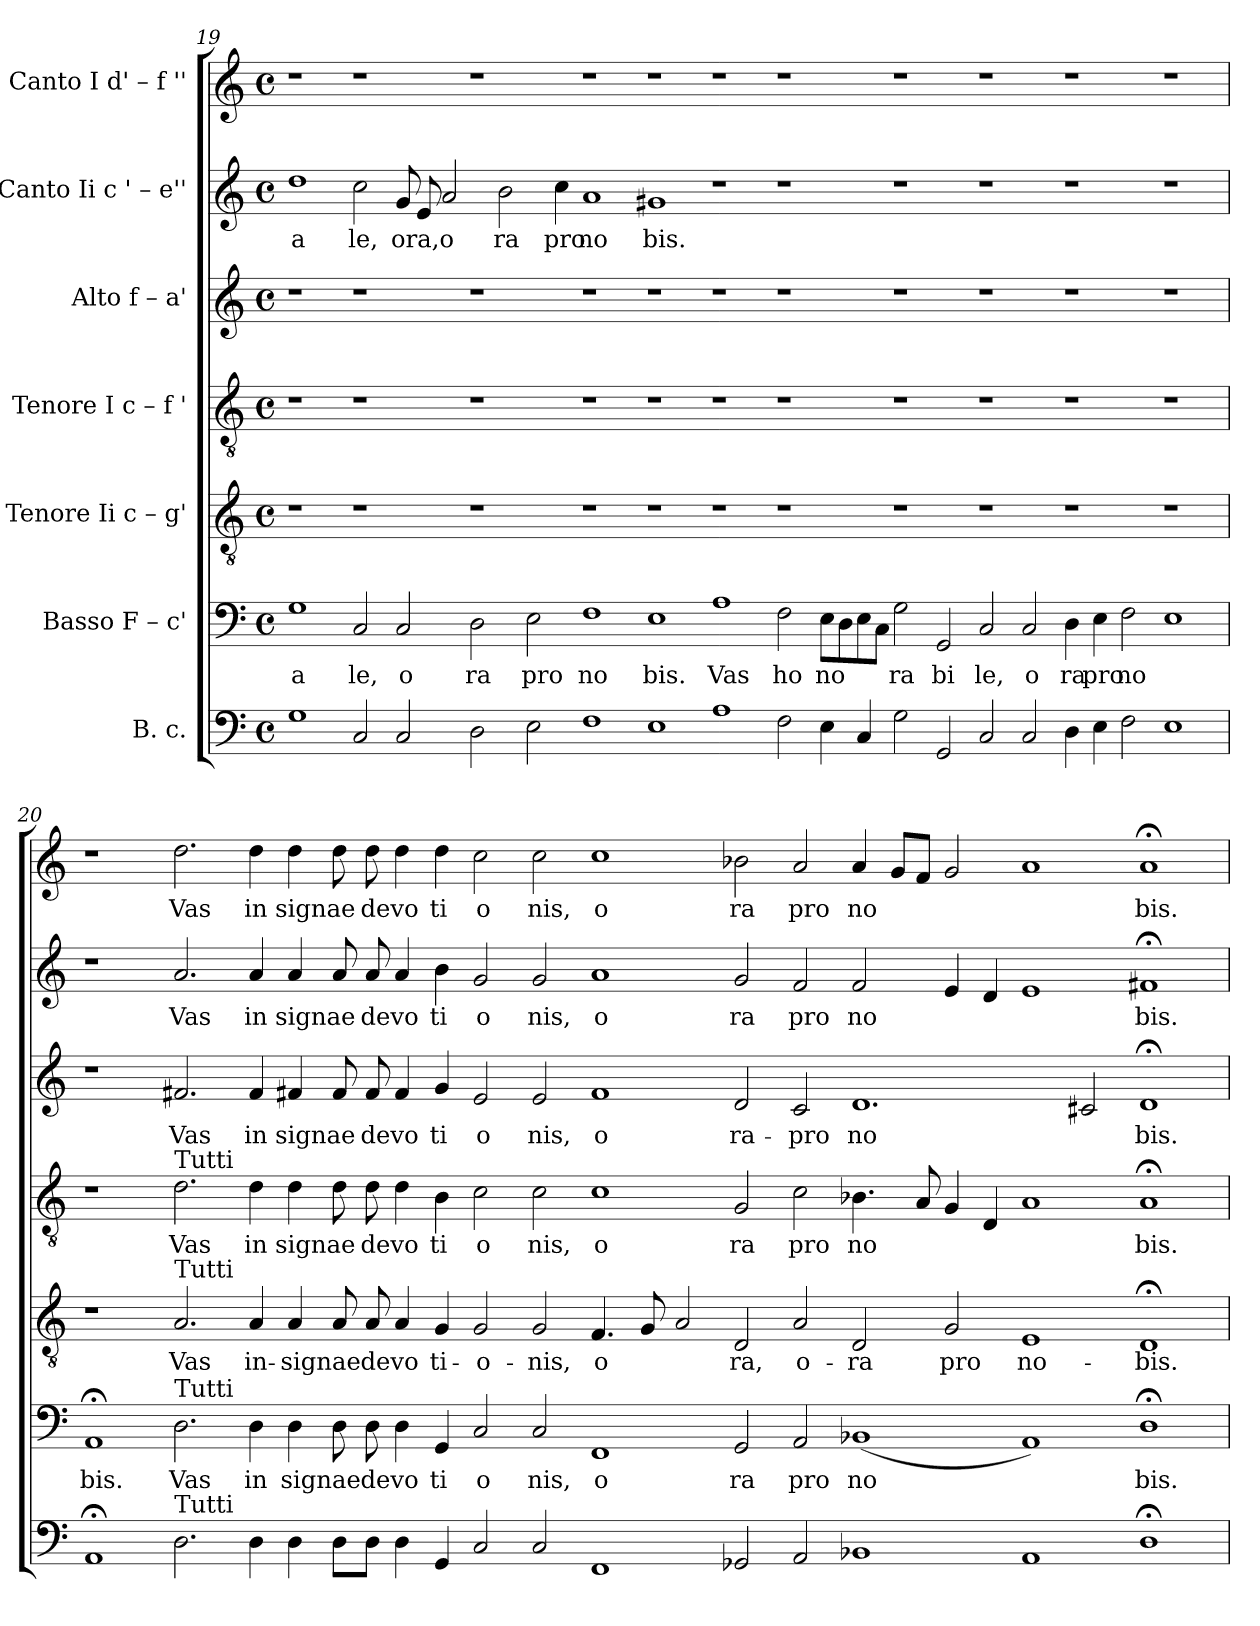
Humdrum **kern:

**kern	**kern	**text	**kern	**text	**kern	**text	**kern	**text	**kern	**text	**kern	**text
*part7	*part6	*part6	*part5	*part5	*part4	*part4	*part3	*part3	*part2	*part2	*part1	*part1
*staff7	*staff6	*staff6	*staff5	*staff5	*staff4	*staff4	*staff3	*staff3	*staff2	*staff2	*staff1	*staff1
*I"B. c.	*I"Basso  F – c'	*	*I"Tenore Ii  c – g'	*	*I"Tenore I  c – f '	*	*I"Alto  f – a'	*	*I"Canto Ii  c ' – e''	*	*I"Canto I  d' – f ''	*
!!LO:LB:g=z
*clefF4	*clefF4	*	*clefGv2	*	*clefGv2	*	*clefG2	*	*clefG2	*	*clefG2	*
*k[]	*k[]	*	*k[]	*	*k[]	*	*k[]	*	*k[]	*	*k[]	*
*C:	*C:	*	*C:	*	*C:	*	*C:	*	*C:	*	*C:	*
*M4/4	*M4/4	*	*M4/4	*	*M4/4	*	*M4/4	*	*M4/4	*	*M4/4	*
*met(c)	*met(c)	*	*met(c)	*	*met(c)	*	*met(c)	*	*met(c)	*	*met(c)	*
=19	=19	=19	=19	=19	=19	=19	=19	=19	=19	=19	=19	=19
!	!	!LO:LY:b:rj	!	!	!	!	!	!	!	!LO:LY:b:cj	!	!
1G	1G	a	1r	.	1r	.	1r	.	1dd	-a	1r	.
!	!	!LO:LY:b:rj	!	!	!	!	!	!	!	!LO:LY:b:cj	!	!
2C/	2C/	le,	1r	.	1r	.	1r	.	2cc\	le,	1r	.
!	!	!LO:LY:b:rj	!	!	!	!	!	!	!	!LO:LY:b:cj	!	!
2C/	2C/	o	.	.	.	.	.	.	8g/	ora,o	.	.
!	!	!	!	!	!	!	!	!	!	!LO:LY:b:cj	!	!
.	.	.	.	.	.	.	.	.	8e/	.	.	.
!	!	!	!	!	!	!	!	!	!	!LO:LY:b:cj	!	!
.	.	.	.	.	.	.	.	.	2a/	.	.	.
!	!	!LO:LY:b:rj	!	!	!	!	!	!	!	!	!	!
2D\	2D\	ra	1r	.	1r	.	1r	.	.	.	1r	.
!	!	!	!	!	!	!	!	!	!	!LO:LY:b:cj	!	!
.	.	.	.	.	.	.	.	.	2b\	ra	.	.
!	!	!LO:LY:b:rj	!	!	!	!	!	!	!	!	!	!
2E\	2E\	pro	.	.	.	.	.	.	.	.	.	.
!	!	!	!	!	!	!	!	!	!	!LO:LY:b:cj	!	!
.	.	.	.	.	.	.	.	.	4cc\	pro	.	.
!	!	!LO:LY:b:rj	!	!	!	!	!	!	!	!LO:LY:b:cj	!	!
1F	1F	no	1r	.	1r	.	1r	.	1a	no	1r	.
!	!	!LO:LY:b:rj	!	!	!	!	!	!	!	!LO:LY:b:cj	!	!
1E	1E	bis.	1r	.	1r	.	1r	.	1g#X	bis.	1r	.
!	!	!LO:LY:b:rj	!	!	!	!	!	!	!	!	!	!
1A	1A	Vas	1r	.	1r	.	1r	.	1r	.	1r	.
!	!	!LO:LY:b:rj	!	!	!	!	!	!	!	!	!	!
2F\	2F\	ho	1r	.	1r	.	1r	.	1r	.	1r	.
!	!	!LO:LY:b:rj	!	!	!	!	!	!	!	!	!	!
4E\	8E\L	no	.	.	.	.	.	.	.	.	.	.
!	!	!LO:LY:b:rj	!	!	!	!	!	!	!	!	!	!
.	8D\	.	.	.	.	.	.	.	.	.	.	.
!	!	!LO:LY:b:rj	!	!	!	!	!	!	!	!	!	!
4C/	8E\	.	.	.	.	.	.	.	.	.	.	.
!	!	!LO:LY:b:rj	!	!	!	!	!	!	!	!	!	!
.	8C\J	.	.	.	.	.	.	.	.	.	.	.
!	!	!LO:LY:b:rj	!	!	!	!	!	!	!	!	!	!
2G\	2G\	ra	1r	.	1r	.	1r	.	1r	.	1r	.
!	!	!LO:LY:b:rj	!	!	!	!	!	!	!	!	!	!
2GG/	2GG/	bi	.	.	.	.	.	.	.	.	.	.
!	!	!LO:LY:b:rj	!	!	!	!	!	!	!	!	!	!
2C/	2C/	le,	1r	.	1r	.	1r	.	1r	.	1r	.
!	!	!LO:LY:b:rj	!	!	!	!	!	!	!	!	!	!
2C/	2C/	o	.	.	.	.	.	.	.	.	.	.
!	!	!LO:LY:b:rj	!	!	!	!	!	!	!	!	!	!
4D\	4D\	ra	1r	.	1r	.	1r	.	1r	.	1r	.
!	!	!LO:LY:b:rj	!	!	!	!	!	!	!	!	!	!
4E\	4E\	pro	.	.	.	.	.	.	.	.	.	.
!	!	!LO:LY:b:rj	!	!	!	!	!	!	!	!	!	!
2F\	2F\	no	.	.	.	.	.	.	.	.	.	.
!	!	!LO:LY:b:rj	!	!	!	!	!	!	!	!	!	!
1E	1E	.	1r	.	1r	.	1r	.	1r	.	1r	.
!!LO:PB:g=z
=20	=20	=20	=20	=20	=20	=20	=20	=20	=20	=20	=20	=20
!	!	!LO:LY:b:rj	!	!	!	!	!	!	!	!	!	!
1AA;<	1AA;<	bis.	1r	.	1r	.	1r	.	1r	.	1r	.
!	!	!	!	!	!LO:TX:a:t=Tutti	!	!	!	!	!	!	!
!	!	!	!LO:TX:a:t=Tutti	!	!	!	!	!	!	!	!	!
!	!LO:TX:a:t=Tutti	!	!	!	!	!	!	!	!	!	!	!
!LO:TX:a:t=Tutti	!	!	!	!	!	!	!	!	!	!	!	!
!	!	!LO:LY:b:rj	!	!LO:LY:b:cj	!	!LO:LY:b:cj	!	!LO:LY:b:cj	!	!LO:LY:b:cj	!	!LO:LY:b:cj
2.D\	2.D\	Vas	2.A/	Vas	2.d\	Vas	2.f#X/	Vas	2.a/	Vas	2.dd\	Vas
!	!	!LO:LY:b:rj	!	!LO:LY:b:cj	!	!LO:LY:b:cj	!	!LO:LY:b:cj	!	!LO:LY:b:cj	!	!LO:LY:b:cj
4D\	4D\	in	4A/	in-	4d\	in	4f#/	in	4a/	in	4dd\	in
!	!	!LO:LY:b:rj	!	!LO:LY:b:cj	!	!LO:LY:b:cj	!	!LO:LY:b:cj	!	!LO:LY:b:cj	!	!LO:LY:b:cj
4D\	4D\	signae	4A/	-signae	4d\	signae	4f#X/	signae	4a/	signae	4dd\	signae
!	!	!LO:LY:b:rj	!	!LO:LY:b:cj	!	!LO:LY:b:cj	!	!LO:LY:b:cj	!	!LO:LY:b:cj	!	!LO:LY:b:cj
8D\L	8D\	.	8A/	.	8d\	.	8f#/	.	8a/	.	8dd\	.
!	!	!LO:LY:b:rj	!	!LO:LY:b:cj	!	!LO:LY:b:cj	!	!LO:LY:b:cj	!	!LO:LY:b:cj	!	!LO:LY:b:cj
8D\J	8D\	devo	8A/	devo-	8d\	devo	8f#/	devo	8a/	devo	8dd\	devo
!	!	!LO:LY:b:rj	!	!LO:LY:b:cj	!	!LO:LY:b:cj	!	!LO:LY:b:cj	!	!LO:LY:b:cj	!	!LO:LY:b:cj
4D\	4D\	.	4A/	--	4d\	.	4f#/	.	4a/	.	4dd\	.
!	!	!LO:LY:b:rj	!	!LO:LY:b:cj	!	!LO:LY:b:cj	!	!LO:LY:b:cj	!	!LO:LY:b:cj	!	!LO:LY:b:cj
4GG/	4GG/	ti	4G/	-ti-	4B\	ti	4g/	ti	4b\	ti	4dd\	ti
!	!	!LO:LY:b:rj	!	!LO:LY:b:cj	!	!LO:LY:b:cj	!	!LO:LY:b:cj	!	!LO:LY:b:cj	!	!LO:LY:b:cj
2C/	2C/	o	2G/	-o-	2c\	o	2e/	o	2g/	o	2cc\	o
!	!	!LO:LY:b:rj	!	!LO:LY:b:cj	!	!LO:LY:b:cj	!	!LO:LY:b:cj	!	!LO:LY:b:cj	!	!LO:LY:b:cj
2C/	2C/	nis,	2G/	-nis,	2c\	nis,	2e/	nis,	2g/	nis,	2cc\	nis,
!	!	!LO:LY:b:rj	!	!LO:LY:b:cj	!	!LO:LY:b:cj	!	!LO:LY:b:cj	!	!LO:LY:b:cj	!	!LO:LY:b:cj
1FF	1FF	o	4.F/	o-	1c	o	1f#	o	1a	o	1cc	o
!	!	!	!	!LO:LY:b:cj	!	!	!	!	!	!	!	!
.	.	.	8G/	--	.	.	.	.	.	.	.	.
!	!	!	!	!LO:LY:b:cj	!	!	!	!	!	!	!	!
.	.	.	2A/	--	.	.	.	.	.	.	.	.
!	!	!LO:LY:b:rj	!	!LO:LY:b:cj	!	!LO:LY:b:cj	!	!LO:LY:b:cj	!	!LO:LY:b:cj	!	!LO:LY:b:cj
2GG-/	2GG/	ra	2D/	-ra,	2G/	ra	2d/	ra-	2g/	ra	2b-X\	ra
!	!	!LO:LY:b:rj	!	!LO:LY:b:cj	!	!LO:LY:b:cj	!	!LO:LY:b:cj	!	!LO:LY:b:cj	!	!LO:LY:b:cj
2AA/	2AA/	pro	2A/	o-	2c\	pro	2c/	-pro	2f/	pro	2a/	pro
!	!	!LO:LY:b:rj	!	!LO:LY:b:cj	!	!LO:LY:b:cj	!	!LO:LY:b:cj	!	!LO:LY:b:cj	!	!LO:LY:b:cj
1BB-X	(<1BB-X	no	2D/	-ra	4.B-X\	no	1.d	no	2f/	no	4a/	no
!	!	!	!	!	!	!	!	!	!	!	!	!LO:LY:b:cj
.	.	.	.	.	.	.	.	.	.	.	8g/L	.
!	!	!	!	!	!	!LO:LY:b:cj	!	!	!	!	!	!LO:LY:b:cj
.	.	.	.	.	8A/	.	.	.	.	.	8f/J	.
!	!	!	!	!LO:LY:b:cj	!	!LO:LY:b:cj	!	!	!	!LO:LY:b:cj	!	!LO:LY:b:cj
.	.	.	2G/	pro	4G/	.	.	.	4e/	.	2g/	.
!	!	!	!	!	!	!LO:LY:b:cj	!	!	!	!LO:LY:b:cj	!	!
.	.	.	.	.	4D/	.	.	.	4d/	.	.	.
!	!	!LO:LY:b:rj	!	!LO:LY:b:cj	!	!LO:LY:b:cj	!	!	!	!LO:LY:b:cj	!	!LO:LY:b:cj
1AA	1AA)	.	1E	no-	1A	.	.	.	1e	.	1a	.
!	!	!	!	!	!	!	!	!LO:LY:b:cj	!	!	!	!
.	.	.	.	.	.	.	2c#X/	.	.	.	.	.
!	!	!LO:LY:b:rj	!	!LO:LY:b:cj	!	!LO:LY:b:cj	!	!LO:LY:b:cj	!	!LO:LY:b:cj	!	!LO:LY:b:cj
1D;<	1D;<	bis.	1D;<	-bis.	1A;<	bis.	1d;<	bis.	1f#X;<	bis.	1a;<	bis.
=	=	=	=	=	=	=	=	=	=	=	=	=
*-	*-	*-	*-	*-	*-	*-	*-	*-	*-	*-	*-	*-
